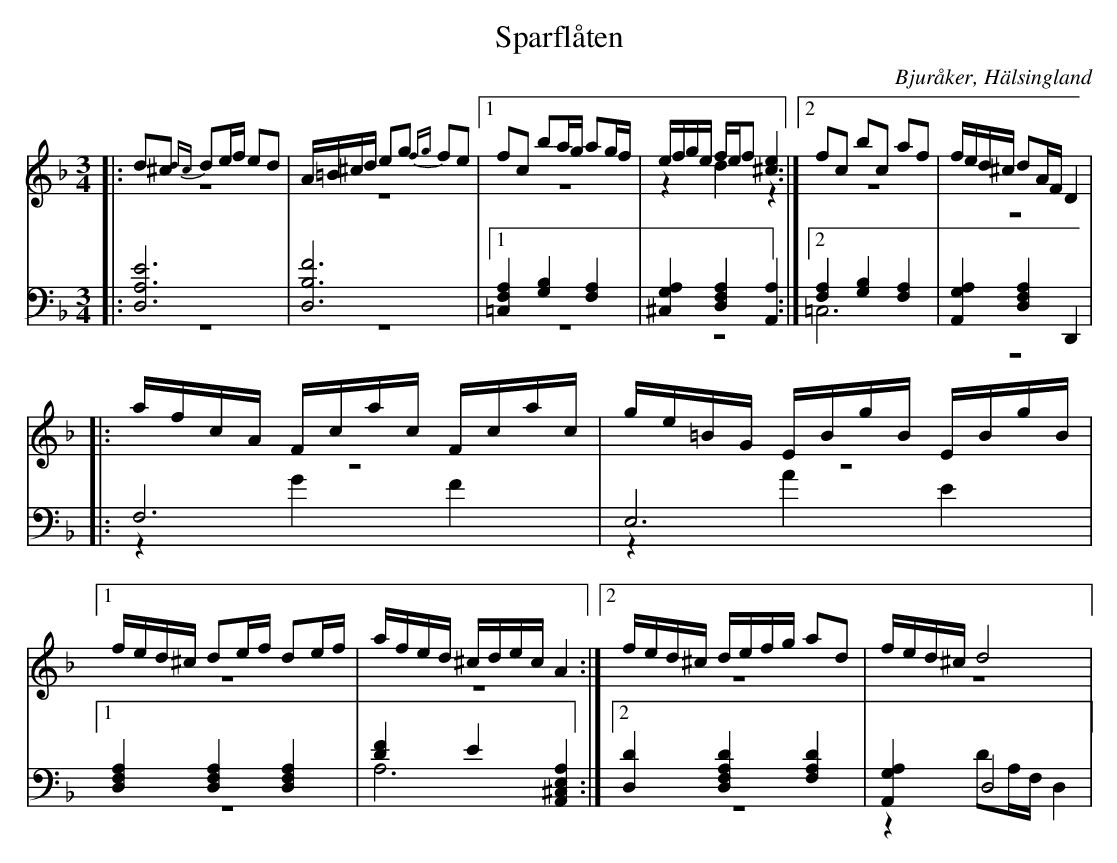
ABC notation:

X:1
T: Sparflåten
O: Bjuråker, Hälsingland
M: 3/4
L: 1/8
K: Dm
V:1
V:2 merge
V:3
V:4 merge
V:1
|:d^c {dc}de/f/ ed|A/=B/^c/d/ eg {fg}fe|1 fc ba/g/ ag/f/| e/f/g/e/ f/e/f [^c2e2]:|2 fc bc af|f/e/d/^c/ dA/F/ D2|
|:a/f/c/A/  F/c/a/c/ F/c/a/c/|g/e/=B/G/  E/B/g/B/  E/B/g/B/|1 f/e/d/^c/ de/f/ de/f/|a/f/e/d/ ^c/d/e/c/ A2:|2 f/e/d/^c/ d/e/f/g/ ad|f/e/d/^c/ d4|
V:2
|:z6|z6|1 z6|z2 d2 z2:|2 z6|z6|
|:z6|z6|1 z6|z6:|2 z6|z6|
V:3 clef=bass
|:[D,6A,6E6]|[D,6B,6F6]|1 [=C,2F,2A,2] [G,2B,2] [F,2A,2]|[^C,2G,2A,2] [D,2F,2A,2] [A,,2A,2]:|2 [F,2A,2] [G,2B,2] [F,2A,2]|[A,,2G,2A,2] [D,2F,2A,2] D,,2|
|:F,6|E,6|1 [D,2F,2A,2] [D,2F,2A,2] [D,2F,2A,2]|[D2F2] E2 [A,,2^C,2E,2A,2]:|2 [D,2D2] [D,2F,2A,2D2] [F,2A,2D2]|[A,,2G,2A,2] D,4|
V:4 clef=bass
|:z6|z6|1 z6|z6:|2 =C,6|z6|
|:z2 G2 F2|z2 A2 E2|1 z6|A,6:|2 z6|z2 DA,/F,/ D,2|
